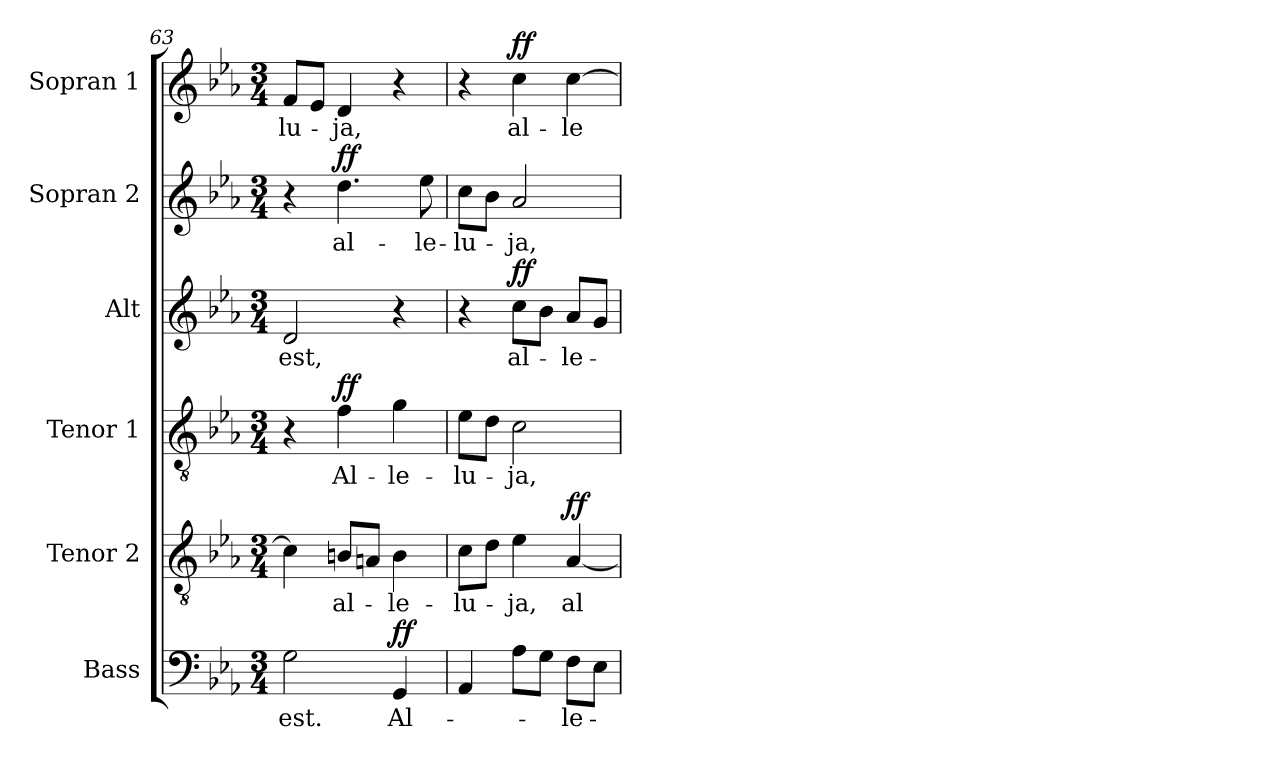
**kern	**text	**dynam	**kern	**text	**dynam	**kern	**text	**dynam	**kern	**text	**dynam	**kern	**text	**dynam	**kern	**text	**dynam
*part6	*part6	*part6	*part5	*part5	*part5	*part4	*part4	*part4	*part3	*part3	*part3	*part2	*part2	*part2	*part1	*part1	*part1
*staff6	*staff6	*staff6	*staff5	*staff5	*staff5	*staff4	*staff4	*staff4	*staff3	*staff3	*staff3	*staff2	*staff2	*staff2	*staff1	*staff1	*staff1
*I"Bass	*	*	*I"Tenor 2	*	*	*I"Tenor 1	*	*	*I"Alt	*	*	*I"Sopran 2	*	*	*I"Sopran 1	*	*
*I'B.	*	*	*I'T. 2	*	*	*I'T. 1	*	*	*I'A.	*	*	*I'S. 2	*	*	*I'S. 1	*	*
*clefF4	*	*	*clefGv2	*	*	*clefGv2	*	*	*clefG2	*	*	*clefG2	*	*	*clefG2	*	*
*k[b-e-a-]	*	*	*k[b-e-a-]	*	*	*k[b-e-a-]	*	*	*k[b-e-a-]	*	*	*k[b-e-a-]	*	*	*k[b-e-a-]	*	*
*E-:	*	*	*E-:	*	*	*E-:	*	*	*E-:	*	*	*E-:	*	*	*E-:	*	*
*M3/4	*	*	*M3/4	*	*	*M3/4	*	*	*M3/4	*	*	*M3/4	*	*	*M3/4	*	*
=63	=63	=63	=63	=63	=63	=63	=63	=63	=63	=63	=63	=63	=63	=63	=63	=63	=63
!	!LO:LY:b	!	!	!	!	!	!	!	!	!LO:LY:b	!	!	!	!	!	!LO:LY:b	!
2G\	est.	.	4c\]	.	.	4r	.	.	2d/	est,	.	4r	.	.	8f/L	-lu-	.
.	.	.	.	.	.	.	.	.	.	.	.	.	.	.	8e-/J	.	.
!	!	!	!	!LO:LY:b	!	!	!LO:LY:b	!LO:DY:a	!	!	!	!	!LO:LY:b	!LO:DY:a	!	!LO:LY:b	!
.	.	.	8Bn/L	al-	.	4f\	Al-	ff	.	.	.	4.dd\	al-	ff	4d/	-ja,	.
.	.	.	8An/J	.	.	.	.	.	.	.	.	.	.	.	.	.	.
!	!LO:LY:b	!LO:DY:a	!	!LO:LY:b	!	!	!LO:LY:b	!	!	!	!	!	!	!	!	!	!
4GG/	Al-	ff	4B\	-le-	.	4g\	-le-	.	4r	.	.	.	.	.	4r	.	.
!	!	!	!	!	!	!	!	!	!	!	!	!	!LO:LY:b	!	!	!	!
.	.	.	.	.	.	.	.	.	.	.	.	8ee-\	-le-	.	.	.	.
!!LO:PB:g=z
=64	=64	=64	=64	=64	=64	=64	=64	=64	=64	=64	=64	=64	=64	=64	=64	=64	=64
!	!	!	!	!LO:LY:b	!	!	!LO:LY:b	!	!	!	!	!	!LO:LY:b	!	!	!	!
4AA-/	.	.	8c\L	-lu-	.	8e-\L	-lu-	.	4r	.	.	8cc\L	-lu-	.	4r	.	.
.	.	.	8d\J	.	.	8d\J	.	.	.	.	.	8b-\J	.	.	.	.	.
!	!	!	!	!LO:LY:b	!	!	!LO:LY:b	!	!	!LO:LY:b	!LO:DY:a	!	!LO:LY:b	!	!	!LO:LY:b	!LO:DY:a
8A-\L	.	.	4e-\	-ja,	.	2c\	-ja,	.	8cc\L	al-	ff	2a-/	-ja,	.	4cc\	al-	ff
8G\J	.	.	.	.	.	.	.	.	8b-\J	.	.	.	.	.	.	.	.
!	!LO:LY:b	!	!	!LO:LY:b	!LO:DY:a	!	!	!	!	!LO:LY:b	!	!	!	!	!	!LO:LY:b	!
8F\L	-le-	.	[4A-/	al-	ff	.	.	.	8a-/L	-le-	.	.	.	.	[4cc\	-le-	.
8E-\J	.	.	.	.	.	.	.	.	8g/J	.	.	.	.	.	.	.	.
=	=	=	=	=	=	=	=	=	=	=	=	=	=	=	=	=	=
*-	*-	*-	*-	*-	*-	*-	*-	*-	*-	*-	*-	*-	*-	*-	*-	*-	*-
